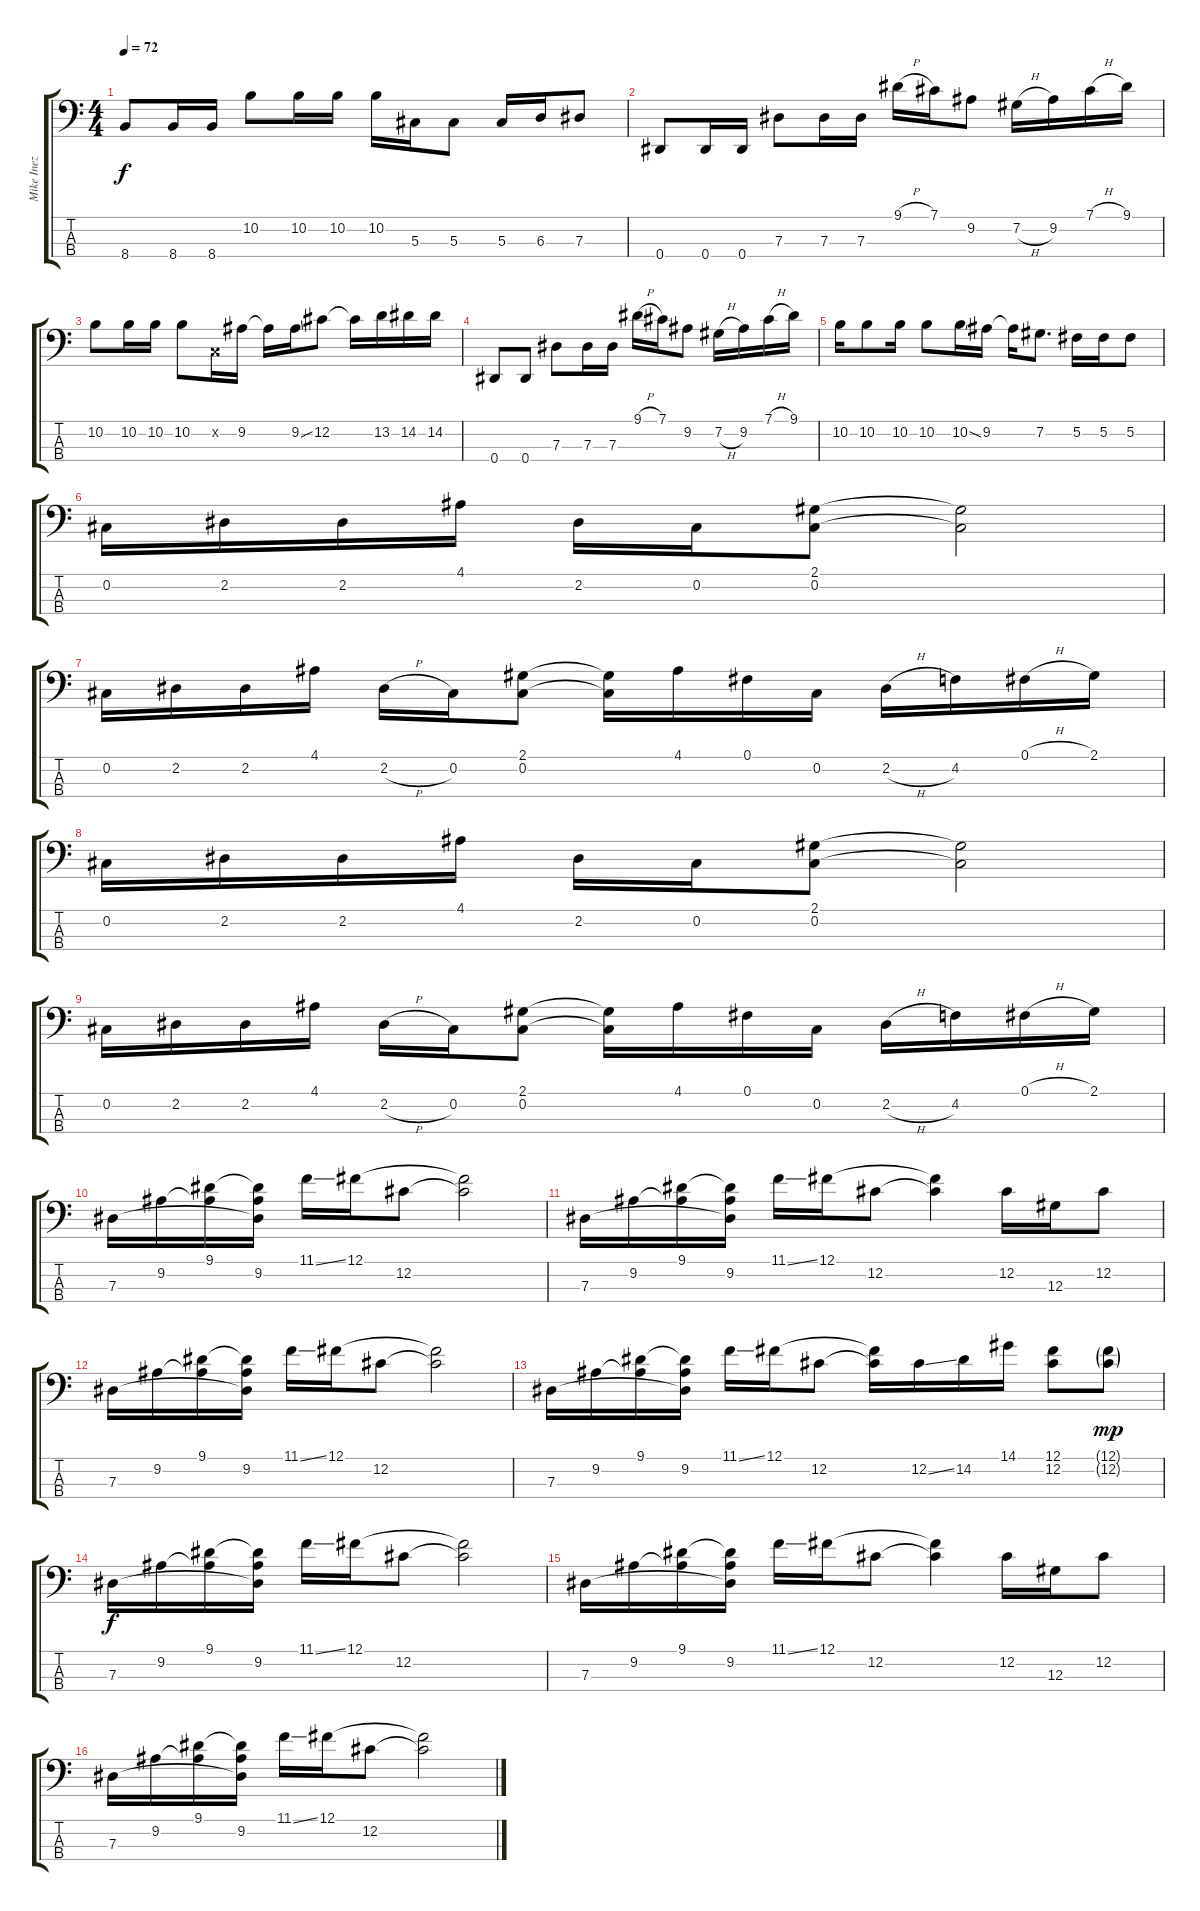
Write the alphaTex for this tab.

\track ("Mike Inez - Bass" "Mike Inez ") {instrument slapbass2}
\staff {score tabs}
\tuning (Gb2 Db2 Ab1 Eb1) {hide}
\ts (4 4)
\tempo 72
\clef f4
\ks c
8.4.8{dy f} 8.4.16 8.4.16 10.2.8 10.2.16 10.2.16 10.2.16 5.3.16 5.3.8 5.3.16 6.3.16 7.3.8 |
0.4.8 0.4.16 0.4.16 7.3.8 7.3.16 7.3.16 9.1{h}.16 7.1.16 9.2.8 7.2{h}.16 9.2.16 7.1{h}.16 9.1.16 |
10.2.8 10.2.16 10.2.16 10.2.8 -1.2{x}.16 9.2.16 9.2{t}.16 9.2{ss}.16 12.2.8 12.2{t}.16 13.2.16 14.2.16 14.2.16 |
0.4.8 0.4.8 7.3.8 7.3.16 7.3.16 9.1{h}.16 7.1.16 9.2.8 7.2{h}.16 9.2.16 7.1{h}.16 9.1.16 |
10.2.16 10.2.8 10.2.16 10.2.8 10.2{ss}.16 9.2.16 9.2{t}.16 7.2.8{d} 5.2.16 5.2.16 5.2.8 |
0.2.16 2.2.16 2.2.16 4.1.16 2.2.16 0.2.16 (2.1 0.2).8 (2.1{t} 0.2{t}).2 |
0.2.16 2.2.16 2.2.16 4.1.16 2.2{h}.16 0.2.16 (2.1 0.2).8 (2.1{t} 0.2{t}).16 4.1.16 0.1.16 0.2.16 2.2{h}.16 4.2.16 0.1{h}.16 2.1.16 |
0.2.16 2.2.16 2.2.16 4.1.16 2.2.16 0.2.16 (2.1 0.2).8 (2.1{t} 0.2{t}).2 |
0.2.16 2.2.16 2.2.16 4.1.16 2.2{h}.16 0.2.16 (2.1 0.2).8 (2.1{t} 0.2{t}).16 4.1.16 0.1.16 0.2.16 2.2{h}.16 4.2.16 0.1{h}.16 2.1.16 |
7.3.16 9.2.16 (9.1 9.2{t}).16 (9.1{t} 9.2 7.3{t}).16 11.1{ss}.16 12.1.16 12.2.8 (12.1{t} 12.2{t}).2 |
7.3.16 9.2.16 (9.1 9.2{t}).16 (9.1{t} 9.2 7.3{t}).16 11.1{ss}.16 12.1.16 12.2.8 (12.1{t} 12.2{t}).4 12.2.16 12.3.16 12.2.8 |
7.3.16 9.2.16 (9.1 9.2{t}).16 (9.1{t} 9.2 7.3{t}).16 11.1{ss}.16 12.1.16 12.2.8 (12.1{t} 12.2{t}).2 |
7.3.16 9.2.16 (9.1 9.2{t}).16 (9.1{t} 9.2 7.3{t}).16 11.1{ss}.16 12.1.16 12.2.8 (12.1{t} 12.2{t}).16 12.2{ss}.16 14.2.16 14.1.16 (12.1 12.2).8 (12.1{g} 12.2{g}).8{dy mp} |
7.3.16{dy f} 9.2.16 (9.1 9.2{t}).16 (9.1{t} 9.2 7.3{t}).16 11.1{ss}.16 12.1.16 12.2.8 (12.1{t} 12.2{t}).2 |
7.3.16 9.2.16 (9.1 9.2{t}).16 (9.1{t} 9.2 7.3{t}).16 11.1{ss}.16 12.1.16 12.2.8 (12.1{t} 12.2{t}).4 12.2.16 12.3.16 12.2.8 |
7.3.16 9.2.16 (9.1 9.2{t}).16 (9.1{t} 9.2 7.3{t}).16 11.1{ss}.16 12.1.16 12.2.8 (12.1{t} 12.2{t}).2
